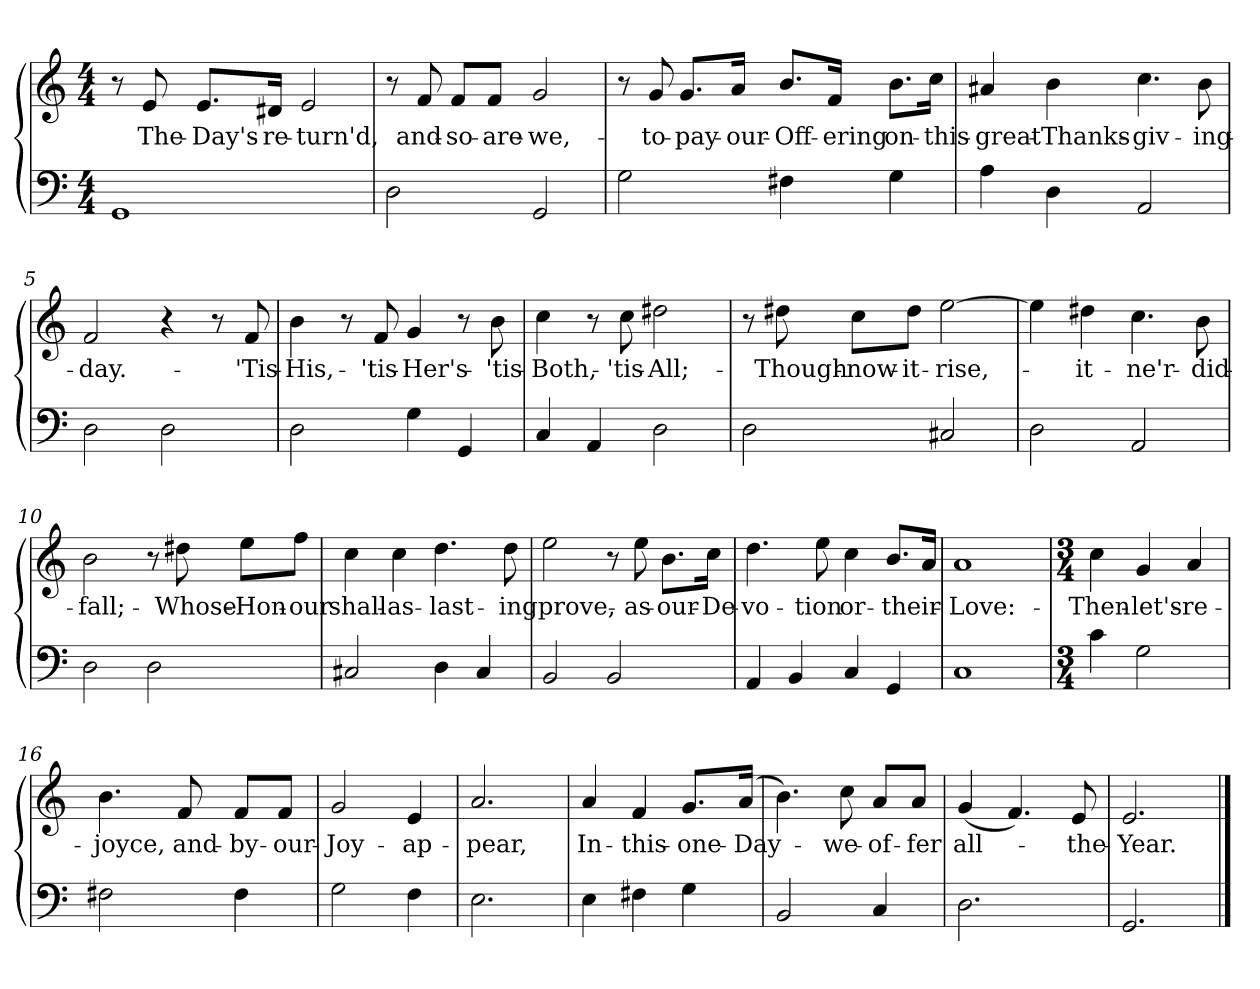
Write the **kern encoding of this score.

**kern	**kern	**text
*part2	*part1	*part1
*staff2	*staff1	*staff1
*clefF4	*clefG2	*
*k[]	*k[]	*
*C:	*C:	*
*M4/4	*M4/4	*
=1	=1	=1
1GG/	8r	.
.	8e/	The-
.	8.e/L	Day's-
.	16d#X/Jk	re-
.	2e/	-turn'd,
=2	=2	=2
2D\	8r	.
.	8f/	and-
.	8f/L	so-
.	8f/J	are-
2GG/	2g/	we,-
=3	=3	=3
2G\	8r	.
.	8g/	to-
.	8.g/L	pay-
.	16a/Jk	our-
4F#X\	8.b/L	Off-
.	16f/Jk	-ering
4G\	8.b\L	on-
.	16cc\Jk	this-
=4	=4	=4
4A\	4a#X/	great-
!	!	!LO:LY:i
4D\	4b\	Thanks-
!	!	!LO:LY:i
2AA/	4.cc\	-giv-
!	!	!LO:LY:i
.	8b\	-ing-
=5	=5	=5
!	!	!LO:LY:i
2D\	2f/	day.-
2D\	4r	.
.	8r	.
.	8f/	'Tis-
!!LO:LB:g=z
=6	=6	=6
2D\	4b\	His,-
.	8r	.
.	8f/	'tis-
4G\	4g/	Her's-
4GG/	8r	.
.	8b\	'tis-
=7	=7	=7
4C/	4cc\	Both,-
4AA/	8r	.
.	8cc\	'tis-
2D\	2dd#X\	All;-
=8	=8	=8
2D\	8r	.
.	8dd#X\	Though-
.	8cc\L	now-
.	8dd#\J	it-
2C#X/	[2ee\	rise,-
=9	=9	=9
2D\	4ee\]	.
.	4dd#X\	it-
2AA/	4.cc\	ne'r-
.	8b\	did-
=10	=10	=10
2D\	2b\	fall;-
2D\	8r	.
.	8dd#X\	Whose-
.	8ee\L	Hon-
.	8ff\J	-our
=11	=11	=11
2C#X/	4cc\	shall-
.	4cc\	as-
4D\	4.dd\	last-
4C#/	.	.
.	8dd\	-ing
!!LO:LB:g=z
=12	=12	=12
2BB/	2ee\	prove,-
2BB/	8r	.
.	8ee\	as-
.	8.b\L	our-
.	16cc\Jk	De-
=13	=13	=13
4AA/	4.dd\	-vo-
4BB/	.	.
.	8ee\	-tion
4C/	4cc\	or-
4GG/	(8.b/L	their-
.	16a/Jk	.
=14	=14	=14
1C/	1a/	Love:-
=15	=15	=15
*M3/4	*M3/4	*
4c\	4cc\	Then-
2G\	4g/	let's-
.	4a/	re-
=16	=16	=16
2F#X\	4.b\	-joyce,
.	8f/	and-
4F#\	8f/L	by-
.	8f/J	our-
!!LO:LB:g=z
=17	=17	=17
2G\	2g/	Joy-
4F\	4e/	ap-
=18	=18	=18
2.E\	2.a/	-pear,
=19	=19	=19
4E\	4a/	In-
4F#X\	4f/	this-
4G\	8.g/L	one-
.	(16a/Jk	Day-
=20	=20	=20
2BB/	4.b\)	.
.	8cc\	we-
4C/	8a/L	of-
.	8a/J	-fer
=21	=21	=21
2.D\	(4g/	all-
.	4.f/)	.
.	8e/	the-
=22	=22	=22
2.GG/	2.e/	Year.-
==	==	==
*-	*-	*-
